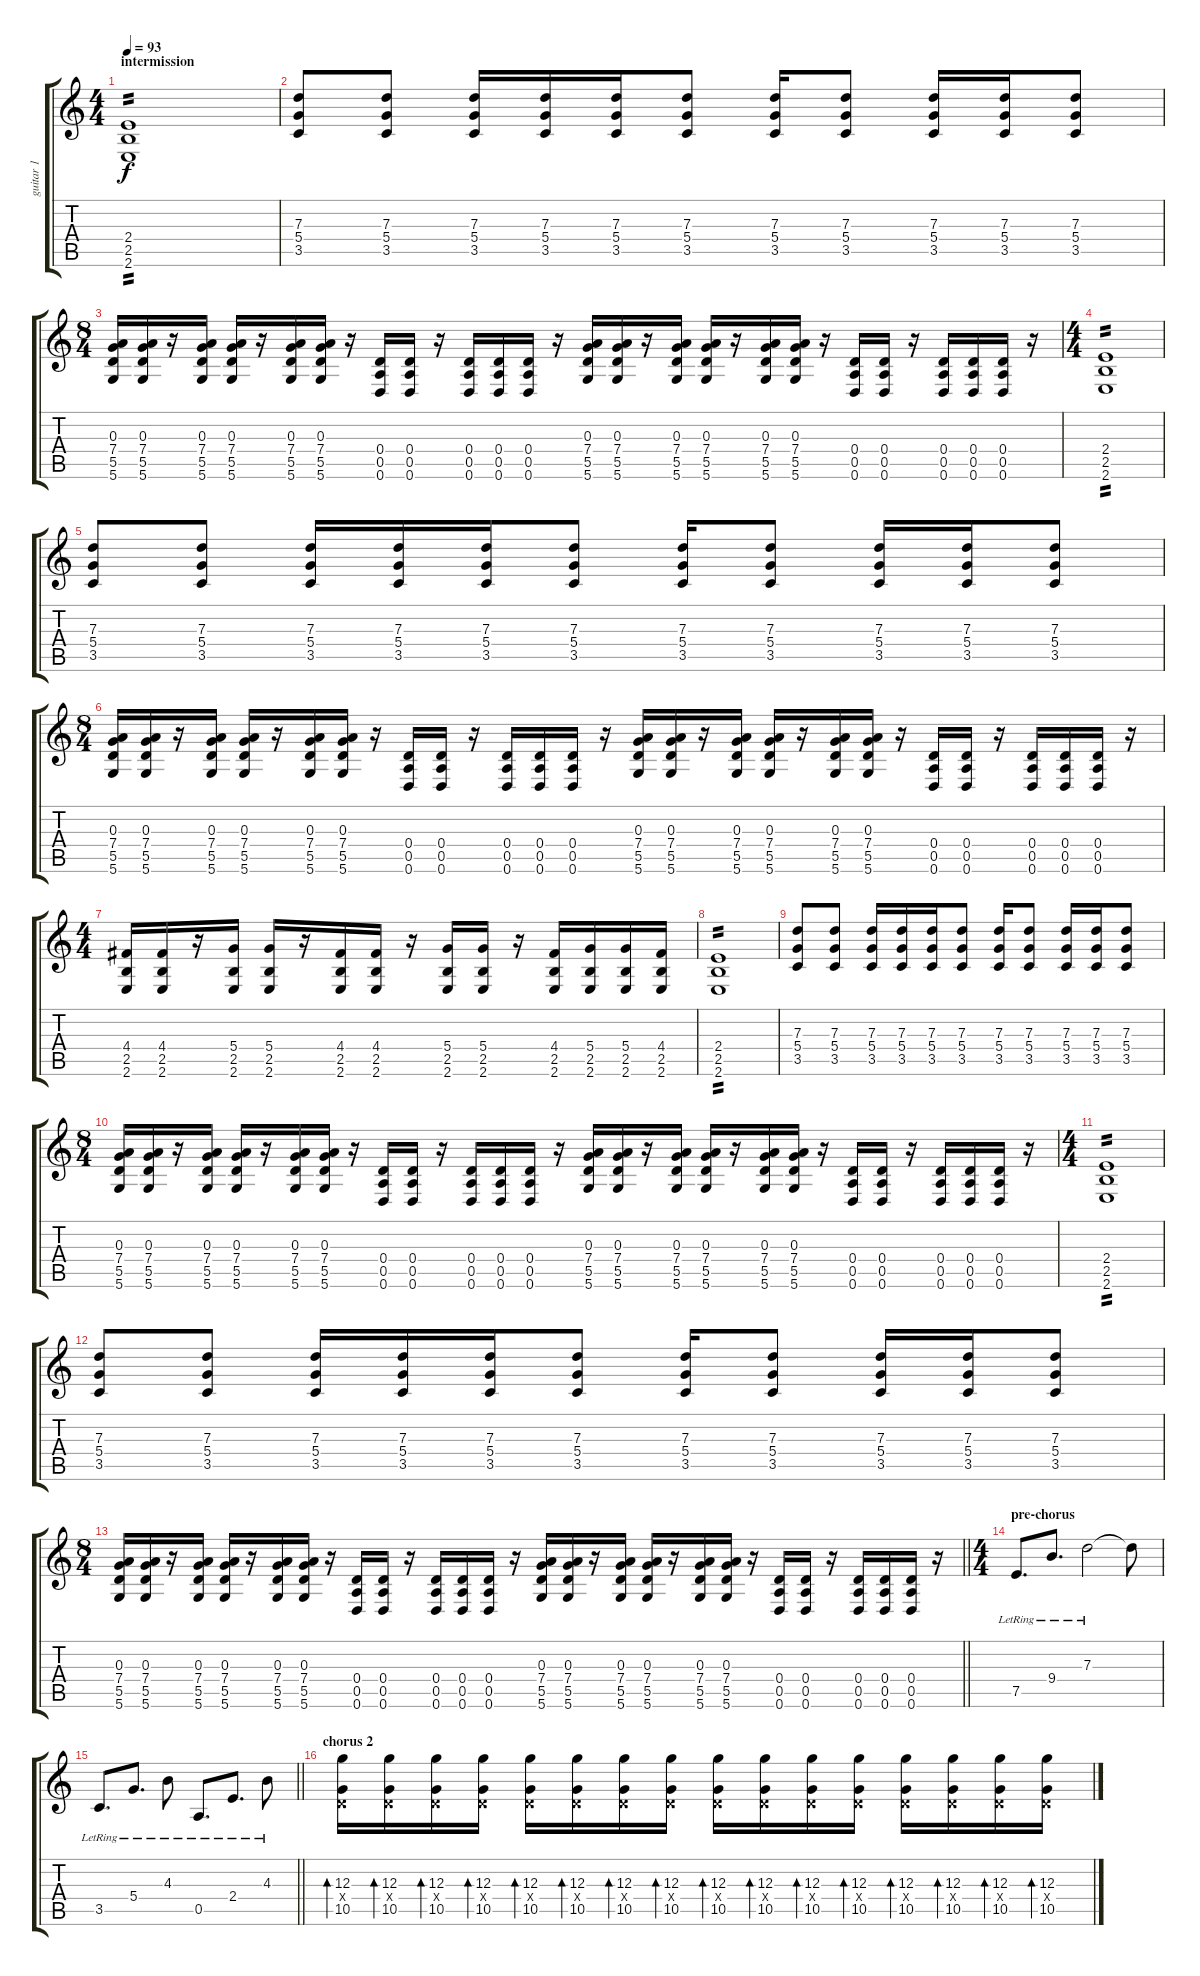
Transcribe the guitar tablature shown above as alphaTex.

\track ("guitar 1" "guitar 1") {instrument distortionguitar}
\staff {score tabs}
\tuning (E4 B3 G3 D3 A2 D2) {hide}
\ts (4 4)
\section ("" "intermission")
\tempo 93
\clef g2
\ks c
(2.4 2.5 2.6).1{tp 2 dy f} |
(7.3 5.4 3.5).8 (7.3 5.4 3.5).8 (7.3 5.4 3.5).16 (7.3 5.4 3.5).16 (7.3 5.4 3.5).16 (7.3 5.4 3.5).8 (7.3 5.4 3.5).16 (7.3 5.4 3.5).8 (7.3 5.4 3.5).16 (7.3 5.4 3.5).16 (7.3 5.4 3.5).8 |
\ts (8 4)
(0.3 7.4 5.5 5.6).16 (0.3 7.4 5.5 5.6).16 r.16 (0.3 7.4 5.5 5.6).16 (0.3 7.4 5.5 5.6).16 r.16 (0.3 7.4 5.5 5.6).16 (0.3 7.4 5.5 5.6).16 r.16 (0.4 0.5 0.6).16 (0.4 0.5 0.6).16 r.16 (0.4 0.5 0.6).16 (0.4 0.5 0.6).16 (0.4 0.5 0.6).16 r.16 (0.3 7.4 5.5 5.6).16 (0.3 7.4 5.5 5.6).16 r.16 (0.3 7.4 5.5 5.6).16 (0.3 7.4 5.5 5.6).16 r.16 (0.3 7.4 5.5 5.6).16 (0.3 7.4 5.5 5.6).16 r.16 (0.4 0.5 0.6).16 (0.4 0.5 0.6).16 r.16 (0.4 0.5 0.6).16 (0.4 0.5 0.6).16 (0.4 0.5 0.6).16 r.16 |
\ts (4 4)
(2.4 2.5 2.6).1{tp 2} |
(7.3 5.4 3.5).8 (7.3 5.4 3.5).8 (7.3 5.4 3.5).16 (7.3 5.4 3.5).16 (7.3 5.4 3.5).16 (7.3 5.4 3.5).8 (7.3 5.4 3.5).16 (7.3 5.4 3.5).8 (7.3 5.4 3.5).16 (7.3 5.4 3.5).16 (7.3 5.4 3.5).8 |
\ts (8 4)
(0.3 7.4 5.5 5.6).16 (0.3 7.4 5.5 5.6).16 r.16 (0.3 7.4 5.5 5.6).16 (0.3 7.4 5.5 5.6).16 r.16 (0.3 7.4 5.5 5.6).16 (0.3 7.4 5.5 5.6).16 r.16 (0.4 0.5 0.6).16 (0.4 0.5 0.6).16 r.16 (0.4 0.5 0.6).16 (0.4 0.5 0.6).16 (0.4 0.5 0.6).16 r.16 (0.3 7.4 5.5 5.6).16 (0.3 7.4 5.5 5.6).16 r.16 (0.3 7.4 5.5 5.6).16 (0.3 7.4 5.5 5.6).16 r.16 (0.3 7.4 5.5 5.6).16 (0.3 7.4 5.5 5.6).16 r.16 (0.4 0.5 0.6).16 (0.4 0.5 0.6).16 r.16 (0.4 0.5 0.6).16 (0.4 0.5 0.6).16 (0.4 0.5 0.6).16 r.16 |
\ts (4 4)
(4.4 2.5 2.6).16 (4.4 2.5 2.6).16 r.16 (5.4 2.5 2.6).16 (5.4 2.5 2.6).16 r.16 (4.4 2.5 2.6).16 (4.4 2.5 2.6).16 r.16 (5.4 2.5 2.6).16 (5.4 2.5 2.6).16 r.16 (4.4 2.5 2.6).16 (5.4 2.5 2.6).16 (5.4 2.5 2.6).16 (4.4 2.5 2.6).16 |
(2.4 2.5 2.6).1{tp 2} |
(7.3 5.4 3.5).8 (7.3 5.4 3.5).8 (7.3 5.4 3.5).16 (7.3 5.4 3.5).16 (7.3 5.4 3.5).16 (7.3 5.4 3.5).8 (7.3 5.4 3.5).16 (7.3 5.4 3.5).8 (7.3 5.4 3.5).16 (7.3 5.4 3.5).16 (7.3 5.4 3.5).8 |
\ts (8 4)
(0.3 7.4 5.5 5.6).16 (0.3 7.4 5.5 5.6).16 r.16 (0.3 7.4 5.5 5.6).16 (0.3 7.4 5.5 5.6).16 r.16 (0.3 7.4 5.5 5.6).16 (0.3 7.4 5.5 5.6).16 r.16 (0.4 0.5 0.6).16 (0.4 0.5 0.6).16 r.16 (0.4 0.5 0.6).16 (0.4 0.5 0.6).16 (0.4 0.5 0.6).16 r.16 (0.3 7.4 5.5 5.6).16 (0.3 7.4 5.5 5.6).16 r.16 (0.3 7.4 5.5 5.6).16 (0.3 7.4 5.5 5.6).16 r.16 (0.3 7.4 5.5 5.6).16 (0.3 7.4 5.5 5.6).16 r.16 (0.4 0.5 0.6).16 (0.4 0.5 0.6).16 r.16 (0.4 0.5 0.6).16 (0.4 0.5 0.6).16 (0.4 0.5 0.6).16 r.16 |
\ts (4 4)
(2.4 2.5 2.6).1{tp 2} |
(7.3 5.4 3.5).8 (7.3 5.4 3.5).8 (7.3 5.4 3.5).16 (7.3 5.4 3.5).16 (7.3 5.4 3.5).16 (7.3 5.4 3.5).8 (7.3 5.4 3.5).16 (7.3 5.4 3.5).8 (7.3 5.4 3.5).16 (7.3 5.4 3.5).16 (7.3 5.4 3.5).8 |
\ts (8 4)
\barLineRight lightlight
(0.3 7.4 5.5 5.6).16 (0.3 7.4 5.5 5.6).16 r.16 (0.3 7.4 5.5 5.6).16 (0.3 7.4 5.5 5.6).16 r.16 (0.3 7.4 5.5 5.6).16 (0.3 7.4 5.5 5.6).16 r.16 (0.4 0.5 0.6).16 (0.4 0.5 0.6).16 r.16 (0.4 0.5 0.6).16 (0.4 0.5 0.6).16 (0.4 0.5 0.6).16 r.16 (0.3 7.4 5.5 5.6).16 (0.3 7.4 5.5 5.6).16 r.16 (0.3 7.4 5.5 5.6).16 (0.3 7.4 5.5 5.6).16 r.16 (0.3 7.4 5.5 5.6).16 (0.3 7.4 5.5 5.6).16 r.16 (0.4 0.5 0.6).16 (0.4 0.5 0.6).16 r.16 (0.4 0.5 0.6).16 (0.4 0.5 0.6).16 (0.4 0.5 0.6).16 r.16 |
\ts (4 4)
\section ("" "pre-chorus")
7.5{lr}.8{d} 9.4{lr}.8{d} 7.3{lr}.2 7.3{t}.8 |
\barLineRight lightlight
3.5{lr}.8{d} 5.4{lr}.8{d} 4.3{lr}.8 0.5{lr}.8{d} 2.4{lr}.8{d} 4.3{lr}.8 |
\section ("" "chorus 2")
(12.3 0.4{x} 10.5).16{bd 60} (12.3 0.4{x} 10.5).16{bd 60} (12.3 0.4{x} 10.5).16{bd 60} (12.3 0.4{x} 10.5).16{bd 60} (12.3 0.4{x} 10.5).16{bd 60} (12.3 0.4{x} 10.5).16{bd 60} (12.3 0.4{x} 10.5).16{bd 60} (12.3 0.4{x} 10.5).16{bd 60} (12.3 0.4{x} 10.5).16{bd 60} (12.3 0.4{x} 10.5).16{bd 60} (12.3 0.4{x} 10.5).16{bd 60} (12.3 0.4{x} 10.5).16{bd 60} (12.3 0.4{x} 10.5).16{bd 60} (12.3 0.4{x} 10.5).16{bd 60} (12.3 0.4{x} 10.5).16{bd 60} (12.3 0.4{x} 10.5).16{bd 60}
